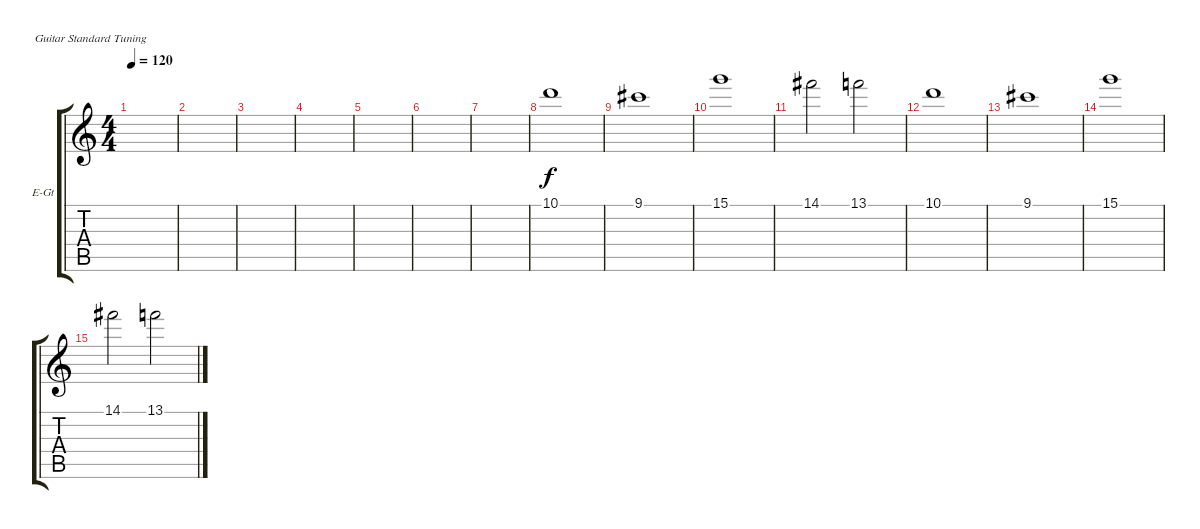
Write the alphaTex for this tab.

\defaultSystemsLayout 4
\bracketExtendMode groupsimilarinstruments
\firstSystemTrackNameOrientation horizontal
\otherSystemsTrackNameOrientation horizontal
\track ("Effects" "E-Gt") {instrument electricguitarclean}
\staff {score tabs}
\tuning (E4 B3 G3 D3 A2 E2)
\ts (4 4)
\tempo 120
\clef g2
\scale
0.333333
\ks c
|
\scale
0.333333 |
\scale
0.333333 |
\scale
0.333333 |
\scale
0.333333 |
\scale
0.333333 |
\scale
0.333333 |
\scale
0.333333 10.1.1 |
\scale
0.333333 9.1.1 |
\scale
0.333333 15.1.1 |
\scale
0.333333 14.1.2 13.1.2 |
\scale
0.333333 10.1.1 |
\scale
0.333333 9.1.1 |
\scale
0.333333 15.1.1 |
14.1.2 13.1.2
